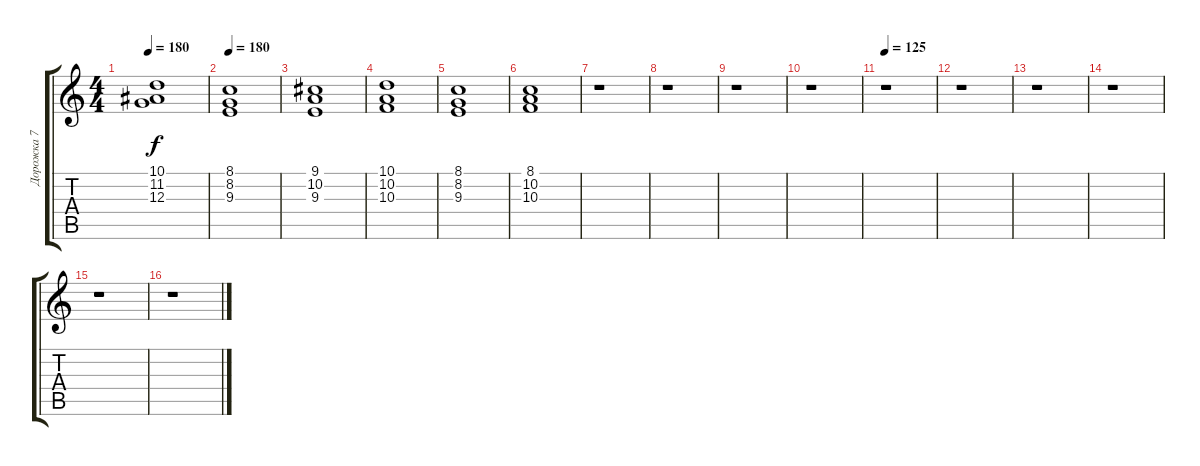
\track ("Дорожка 7" "Дорожка 7") {instrument choiraahs}
\staff {score tabs}
\tuning (E4 B3 G3 D3 A2 E2) {hide}
\ts (4 4)
\tempo 180
\clef g2
\ks c
(10.1 11.2 12.3).1{dy f} |
\tempo 180
(8.1 8.2 9.3).1 |
(9.1 10.2 9.3).1 |
(10.1 10.2 10.3).1 |
(8.1 8.2 9.3).1 |
(8.1 10.2 10.3).1 |
r.1 |
r.1 |
r.1 |
r.1 |
\tempo 125
r.1 |
r.1 |
r.1 |
r.1 |
r.1 |
r.1
